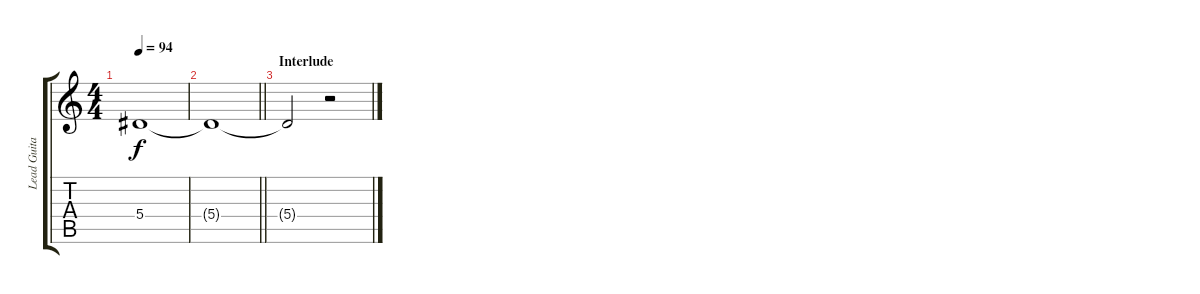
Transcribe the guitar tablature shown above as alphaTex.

\track ("Lead Guitar 2" "Lead Guita") {instrument distortionguitar}
\staff {score tabs}
\tuning (C4 G3 Eb3 Bb2 F2 C2) {hide}
\ts (4 4)
\tempo 94
\clef g2
\ks c
5.4.1{dy f volume 0} |
\barLineRight lightlight
5.4{t}.1 |
\section ("" "Interlude")
5.4{t}.2 r.2{volume 13}
